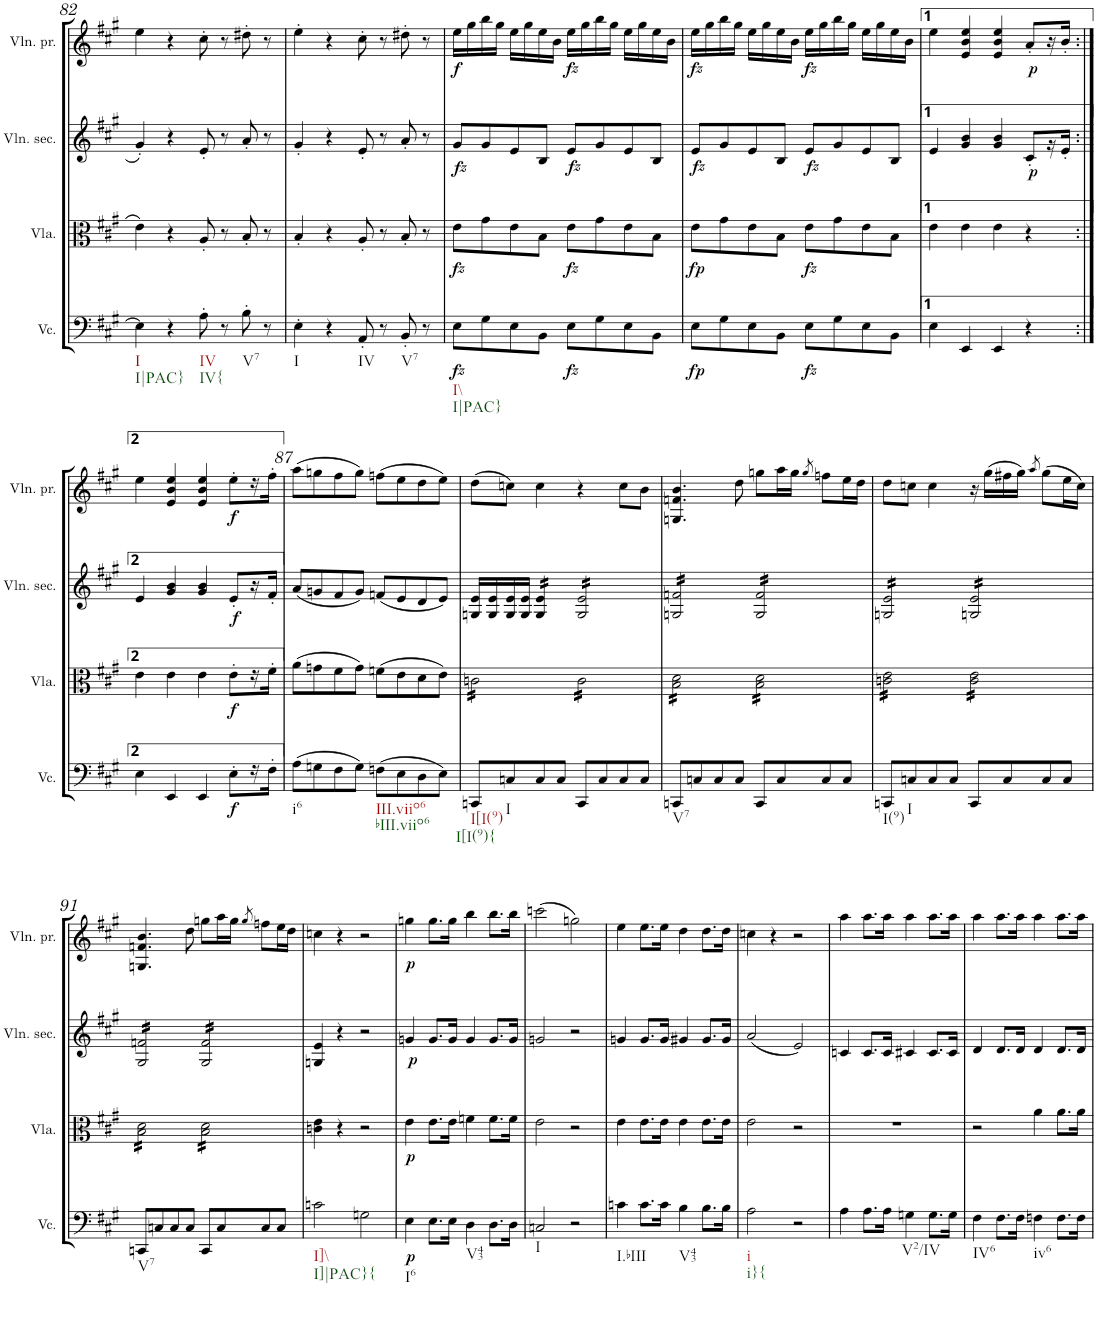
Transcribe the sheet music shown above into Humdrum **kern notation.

**kern	**dynam	**kern	**dynam	**kern	**dynam	**kern	**dynam
*part4	*part4	*part3	*part3	*part2	*part2	*part1	*part1
*staff4	*staff4	*staff3	*staff3	*staff2	*staff2	*staff1	*staff1
*I"Violoncelle	*	*I"Viola	*	*I"Violino secondo	*	*I"Violino primo	*
*I'Vc.	*	*I'Vla.	*	*I'Vln. sec.	*	*I'Vln. pr.	*
!!LO:PB:g=z
*clefF4	*	*clefC3	*	*clefG2	*	*clefG2	*
*k[f#c#g#]	*	*k[f#c#g#]	*	*k[f#c#g#]	*	*k[f#c#g#]	*
*A:	*	*A:	*	*A:	*	*A:	*
*M4/4	*	*M4/4	*	*M4/4	*	*M4/4	*
*met(c)	*	*met(c)	*	*met(c)	*	*met(c)	*
=82	=82	=82	=82	=82	=82	=82	=82
!LO:TX:b:t=I	!	!	!	!	!	!	!
!LO:TX:b:t=I|PAC}	!	!	!	!	!	!	!
4E\]	.	4e\	.	4g#'/	.	4ee\	.
4r	.	4r	.	4r	.	4r	.
!LO:TX:b:t=IV	!	!	!	!	!	!	!
!LO:TX:b:t=IV{	!	!	!	!	!	!	!
8A'\	.	8A'/	.	8e'/	.	8cc#'\	.
8r	.	8r	.	8r	.	8r	.
!LO:TX:b:t=V7	!	!	!	!	!	!	!
8B'\	.	8B'/	.	8a'/	.	8dd#X'\	.
8r	.	8r	.	8r	.	8r	.
=83	=83	=83	=83	=83	=83	=83	=83
!LO:TX:b:t=I	!	!	!	!	!	!	!
4E'\	.	4B'/	.	4g#'/	.	4ee'\	.
4r	.	4r	.	4r	.	4r	.
!LO:TX:b:t=IV	!	!	!	!	!	!	!
8AA'/	.	8A'/	.	8e'/	.	8cc#'\	.
8r	.	8r	.	8r	.	8r	.
!LO:TX:b:t=V7	!	!	!	!	!	!	!
8BB'/	.	8B'/	.	8a'/	.	8dd#X'\	.
8r	.	8r	.	8r	.	8r	.
=84	=84	=84	=84	=84	=84	=84	=84
!LO:TX:b:t=I\\	!	!	!	!	!	!	!
!LO:TX:b:t=I|PAC}	!	!	!	!	!	!	!
!	!LO:DY:b	!	!LO:DY:b	!	!LO:DY:b	!	!LO:DY:b
8E\L	fz	8e\L	fz	8g#/L	fz	16ee\LL	f
.	.	.	.	.	.	16gg#\	.
8G#\	.	8g#\	.	8g#/	.	16bb\	.
.	.	.	.	.	.	16gg#\JJ	.
8E\	.	8e\	.	8e/	.	16ee\LL	.
.	.	.	.	.	.	16gg#\	.
8BB\J	.	8B\J	.	8B/J	.	16ee\	.
.	.	.	.	.	.	16b\JJ	.
!	!LO:DY:b	!	!LO:DY:b	!	!LO:DY:b	!	!LO:DY:b
8E\L	fz	8e\L	fz	8e/L	fz	16ee\LL	fz
.	.	.	.	.	.	16gg#\	.
8G#\	.	8g#\	.	8g#/	.	16bb\	.
.	.	.	.	.	.	16gg#\JJ	.
8E\	.	8e\	.	8e/	.	16ee\LL	.
.	.	.	.	.	.	16gg#\	.
8BB\J	.	8B\J	.	8B/J	.	16ee\	.
.	.	.	.	.	.	16b\JJ	.
=85	=85	=85	=85	=85	=85	=85	=85
!	!LO:DY:b	!	!LO:DY:b	!	!LO:DY:b	!	!LO:DY:b
8E\L	fp	8e\L	fp	8e/L	fz	16ee\LL	fz
.	.	.	.	.	.	16gg#\	.
8G#\	.	8g#\	.	8g#/	.	16bb\	.
.	.	.	.	.	.	16gg#\JJ	.
8E\	.	8e\	.	8e/	.	16ee\LL	.
.	.	.	.	.	.	16gg#\	.
8BB\J	.	8B\J	.	8B/J	.	16ee\	.
.	.	.	.	.	.	16b\JJ	.
!	!LO:DY:b	!	!LO:DY:b	!	!LO:DY:b	!	!LO:DY:b
8E\L	fz	8e\L	fz	8e/L	fz	16ee\LL	fz
.	.	.	.	.	.	16gg#\	.
8G#\	.	8g#\	.	8g#/	.	16bb\	.
.	.	.	.	.	.	16gg#\JJ	.
8E\	.	8e\	.	8e/	.	16ee\LL	.
.	.	.	.	.	.	16gg#\	.
8BB\J	.	8B\J	.	8B/J	.	16ee\	.
.	.	.	.	.	.	16b\JJ	.
=86	=86	=86	=86	=86	=86	=86	=86
4E\	.	4e\	.	4e/	.	4ee\	.
4EE/	.	4e\	.	4g#/ 4b/	.	4e/ 4b/ 4ee/	.
4EE/	.	4e\	.	4g#/ 4b/	.	4e/ 4b/ 4ee/	.
!	!	!	!	!	!LO:DY:b	!	!LO:DY:b
4r	.	4r	.	8c#'/L	p	8a'/L	p
.	.	.	.	16r	.	16r	.
.	.	.	.	16e'/JJ	.	16b'/JJ	.
!!LO:LB:g=z
=86X1:|!	=86X1:|!	=86X1:|!	=86X1:|!	=86X1:|!	=86X1:|!	=86X1:|!	=86X1:|!
4E\	.	4e\	.	4e/	.	4ee\	.
4EE/	.	4e\	.	4g#/ 4b/	.	4e/ 4b/ 4ee/	.
4EE/	.	4e\	.	4g#/ 4b/	.	4e/ 4b/ 4ee/	.
!	!LO:DY:b	!	!LO:DY:b	!	!LO:DY:b	!	!LO:DY:b
8E'\L	f	8e'\L	f	8e'/L	f	8ee'\L	f
16r	.	16r	.	16r	.	16r	.
16F#'\JJ	.	16f#'\JJ	.	16f#'/JJ	.	16ff#'\JJ	.
=87	=87	=87	=87	=87	=87	=87	=87
!LO:TX:b:t=i6	!	!	!	!	!	!	!
(>8A\L	.	(>8a\L	.	(<8a/L	.	(>8aa\L	.
8Gn\	.	8gn\	.	8gn/	.	8ggn\	.
8F#\	.	8f#\	.	8f#/	.	8ff#\	.
8G\J)	.	8g\J)	.	8g/J)	.	8gg\J)	.
!LO:TX:b:t=III.viio6	!	!	!	!	!	!	!
!LO:TX:b:t=bIII.viio6	!	!	!	!	!	!	!
(>8Fn\L	.	(>8fn\L	.	(<8fn/L	.	(>8ffn\L	.
8E\	.	8e\	.	8e/	.	8ee\	.
8D\	.	8d\	.	8d/	.	8dd\	.
8E\J)	.	8e\J)	.	8e/J)	.	8ee\J)	.
=88	=88	=88	=88	=88	=88	=88	=88
!LO:TX:b:t=I[I(9)	!	!	!	!	!	!	!
!LO:TX:b:t=I[I(9){	!	!	!	!	!	!	!
*	*	*tremolo	*	*	*	*	*
8CCn/L	.	16cn\LL	.	16Gn/ 16e/LL	.	(>8dd\L	.
.	.	16cn\	.	16G/ 16e/	.	.	.
!LO:TX:b:t=I	!	!	!	!	!	!	!
8Cn/	.	16cn\	.	16G/ 16e/	.	8ccn\J)	.
.	.	16cn\	.	16G/ 16e/JJ	.	.	.
*	*	*	*	*tremolo	*	*	*
8C/	.	16cn\	.	16G/ 16e/LL	.	4cc\	.
.	.	16cn\	.	16G/ 16e/	.	.	.
8C/J	.	16cn\	.	16G/ 16e/	.	.	.
.	.	16cn\JJ	.	16G/ 16e/JJ	.	.	.
8CC/L	.	16c\LL	.	16G/ 16e/LL	.	4r	.
.	.	16c\	.	16G/ 16e/	.	.	.
8C/	.	16c\	.	16G/ 16e/	.	.	.
.	.	16c\	.	16G/ 16e/	.	.	.
8C/	.	16c\	.	16G/ 16e/	.	8cc\L	.
.	.	16c\	.	16G/ 16e/	.	.	.
8C/J	.	16c\	.	16G/ 16e/	.	8b\J	.
.	.	16c\JJ	.	16G/ 16e/JJ	.	.	.
=89	=89	=89	=89	=89	=89	=89	=89
!LO:TX:b:t=V7	!	!	!	!	!	!	!
8CCn/L	.	16B\ 16d\LL	.	16Gn/ 16fn/LL	.	4.Gn/ 4.fn/ 4.b/	.
.	.	16B\ 16d\	.	16Gn/ 16fn/	.	.	.
8Cn/	.	16B\ 16d\	.	16Gn/ 16fn/	.	.	.
.	.	16B\ 16d\	.	16Gn/ 16fn/	.	.	.
8C/	.	16B\ 16d\	.	16Gn/ 16fn/	.	.	.
.	.	16B\ 16d\	.	16Gn/ 16fn/	.	.	.
8C/J	.	16B\ 16d\	.	16Gn/ 16fn/	.	8dd\	.
.	.	16B\ 16d\JJ	.	16Gn/ 16fn/JJ	.	.	.
8CC/L	.	16B\ 16d\LL	.	16G/ 16f/LL	.	8ggn\L	.
.	.	16B\ 16d\	.	16G/ 16f/	.	.	.
8C/	.	16B\ 16d\	.	16G/ 16f/	.	16aa\L	.
.	.	16B\ 16d\	.	16G/ 16f/	.	16gg\JJ	.
.	.	.	.	.	.	8qgg/	.
8C/	.	16B\ 16d\	.	16G/ 16f/	.	8ffn\L	.
.	.	16B\ 16d\	.	16G/ 16f/	.	.	.
8C/J	.	16B\ 16d\	.	16G/ 16f/	.	16ee\L	.
.	.	16B\ 16d\JJ	.	16G/ 16f/JJ	.	16dd\JJ	.
=90	=90	=90	=90	=90	=90	=90	=90
!LO:TX:b:t=I(9)	!	!	!	!	!	!	!
8CCn/L	.	16cn\ 16e\LL	.	16Gn/ 16e/LL	.	8dd\L	.
.	.	16cn\ 16e\	.	16Gn/ 16e/	.	.	.
!LO:TX:b:t=I	!	!	!	!	!	!	!
8Cn/	.	16cn\ 16e\	.	16Gn/ 16e/	.	8ccn\J	.
.	.	16cn\ 16e\	.	16Gn/ 16e/	.	.	.
8C/	.	16cn\ 16e\	.	16Gn/ 16e/	.	4cc\	.
.	.	16cn\ 16e\	.	16Gn/ 16e/	.	.	.
8C/J	.	16cn\ 16e\	.	16Gn/ 16e/	.	.	.
.	.	16cn\ 16e\JJ	.	16Gn/ 16e/JJ	.	.	.
8CC/L	.	16c\ 16e\LL	.	16Gn/ 16e/LL	.	16r	.
.	.	16c\ 16e\	.	16Gn/ 16e/	.	(>16gg#\LL	.
8C/	.	16c\ 16e\	.	16Gn/ 16e/	.	16ff#X\	.
.	.	16c\ 16e\	.	16Gn/ 16e/	.	16gg#\JJ)	.
.	.	.	.	.	.	8qaa/	.
8C/	.	16c\ 16e\	.	16Gn/ 16e/	.	(>8gg#\L	.
.	.	16c\ 16e\	.	16Gn/ 16e/	.	.	.
8C/J	.	16c\ 16e\	.	16Gn/ 16e/	.	16ee\L	.
.	.	16c\ 16e\JJ	.	16Gn/ 16e/JJ	.	16cc\JJ)	.
!!LO:LB:g=z
=91	=91	=91	=91	=91	=91	=91	=91
!LO:TX:b:t=V7	!	!	!	!	!	!	!
8CCn/L	.	16B\ 16d\LL	.	16G#/ 16fn/LL	.	4.Gn/ 4.fn/ 4.b/	.
.	.	16B\ 16d\	.	16G#/ 16fn/	.	.	.
8Cn/	.	16B\ 16d\	.	16G#/ 16fn/	.	.	.
.	.	16B\ 16d\	.	16G#/ 16fn/	.	.	.
8C/	.	16B\ 16d\	.	16G#/ 16fn/	.	.	.
.	.	16B\ 16d\	.	16G#/ 16fn/	.	.	.
8C/J	.	16B\ 16d\	.	16G#/ 16fn/	.	8dd\	.
.	.	16B\ 16d\JJ	.	16G#/ 16fn/JJ	.	.	.
8CC/L	.	16B\ 16d\LL	.	16G#/ 16f/LL	.	8ggn\L	.
.	.	16B\ 16d\	.	16G#/ 16f/	.	.	.
8C/	.	16B\ 16d\	.	16G#/ 16f/	.	16aa\L	.
.	.	16B\ 16d\	.	16G#/ 16f/	.	16gg\JJ	.
.	.	.	.	.	.	8qgg/	.
8C/	.	16B\ 16d\	.	16G#/ 16f/	.	8ffn\L	.
.	.	16B\ 16d\	.	16G#/ 16f/	.	.	.
8C/J	.	16B\ 16d\	.	16G#/ 16f/	.	16ee\L	.
.	.	16B\ 16d\JJ	.	16G#/ 16f/JJ	.	16dd\JJ	.
*	*	*	*	*Xtremolo	*	*	*
*	*	*Xtremolo	*	*	*	*	*
=92	=92	=92	=92	=92	=92	=92	=92
!LO:TX:b:t=I]\\	!	!	!	!	!	!	!
!LO:TX:b:t=I]|PAC}{	!	!	!	!	!	!	!
2cn\	.	4cn\ 4e\	.	4Gn/ 4e/	.	4ccn\	.
.	.	4r	.	4r	.	4r	.
2Gn\	.	2r	.	2r	.	2r	.
=93	=93	=93	=93	=93	=93	=93	=93
!LO:TX:b:t=I6	!	!	!	!	!	!	!
!	!LO:DY:b	!	!LO:DY:b	!	!LO:DY:b	!	!LO:DY:b
4E\	p	4e\	p	4gn/	p	4ggn\	p
8.E\L	.	8.e\L	.	8.g/L	.	8.gg\L	.
16E\Jk	.	16e\Jk	.	16g/Jk	.	16gg\Jk	.
!LO:TX:b:t=V43	!	!	!	!	!	!	!
4D\	.	4fn\	.	4g/	.	4bb\	.
8.D\L	.	8.f\L	.	8.g/L	.	8.bb\L	.
16D\Jk	.	16f\Jk	.	16g/Jk	.	16bb\Jk	.
=94	=94	=94	=94	=94	=94	=94	=94
!LO:TX:b:t=I	!	!	!	!	!	!	!
2Cn/	.	2e\	.	2gn/	.	(>2cccn\	.
2r	.	2r	.	2r	.	2ggn\)	.
=95	=95	=95	=95	=95	=95	=95	=95
!LO:TX:b:t=I.bIII	!	!	!	!	!	!	!
4cn\	.	4e\	.	4gn/	.	4ee\	.
8.c\L	.	8.e\L	.	8.g/L	.	8.ee\L	.
16c\Jk	.	16e\Jk	.	16g/Jk	.	16ee\Jk	.
!LO:TX:b:t=V43	!	!	!	!	!	!	!
4B\	.	4e\	.	4g#X/	.	4dd\	.
8.B\L	.	8.e\L	.	8.g#/L	.	8.dd\L	.
16B\Jk	.	16e\Jk	.	16g#/Jk	.	16dd\Jk	.
=96	=96	=96	=96	=96	=96	=96	=96
!LO:TX:b:t=i	!	!	!	!	!	!	!
!LO:TX:b:t=i}{	!	!	!	!	!	!	!
2A\	.	2e\	.	(<2a/	.	4ccn\	.
.	.	.	.	.	.	4r	.
2r	.	2r	.	2e/)	.	2r	.
=97	=97	=97	=97	=97	=97	=97	=97
4A\	.	1r	.	4cn/	.	4aa\	.
8.A\L	.	.	.	8.c/L	.	8.aa\L	.
16A\Jk	.	.	.	16c/Jk	.	16aa\Jk	.
!LO:TX:b:t=V2/IV	!	!	!	!	!	!	!
4Gn\	.	.	.	4c#X/	.	4aa\	.
8.G\L	.	.	.	8.c#/L	.	8.aa\L	.
16G\Jk	.	.	.	16c#/Jk	.	16aa\Jk	.
=98	=98	=98	=98	=98	=98	=98	=98
!LO:TX:b:t=IV6	!	!	!	!	!	!	!
4F#\	.	2r	.	4d/	.	4aa\	.
8.F#\L	.	.	.	8.d/L	.	8.aa\L	.
16F#\Jk	.	.	.	16d/Jk	.	16aa\Jk	.
!LO:TX:b:t=iv6	!	!	!	!	!	!	!
4Fn\	.	4a\	.	4d/	.	4aa\	.
8.F\L	.	8.a\L	.	8.d/L	.	8.aa\L	.
16F\Jk	.	16a\Jk	.	16d/Jk	.	16aa\Jk	.
=	=	=	=	=	=	=	=
*-	*-	*-	*-	*-	*-	*-	*-
